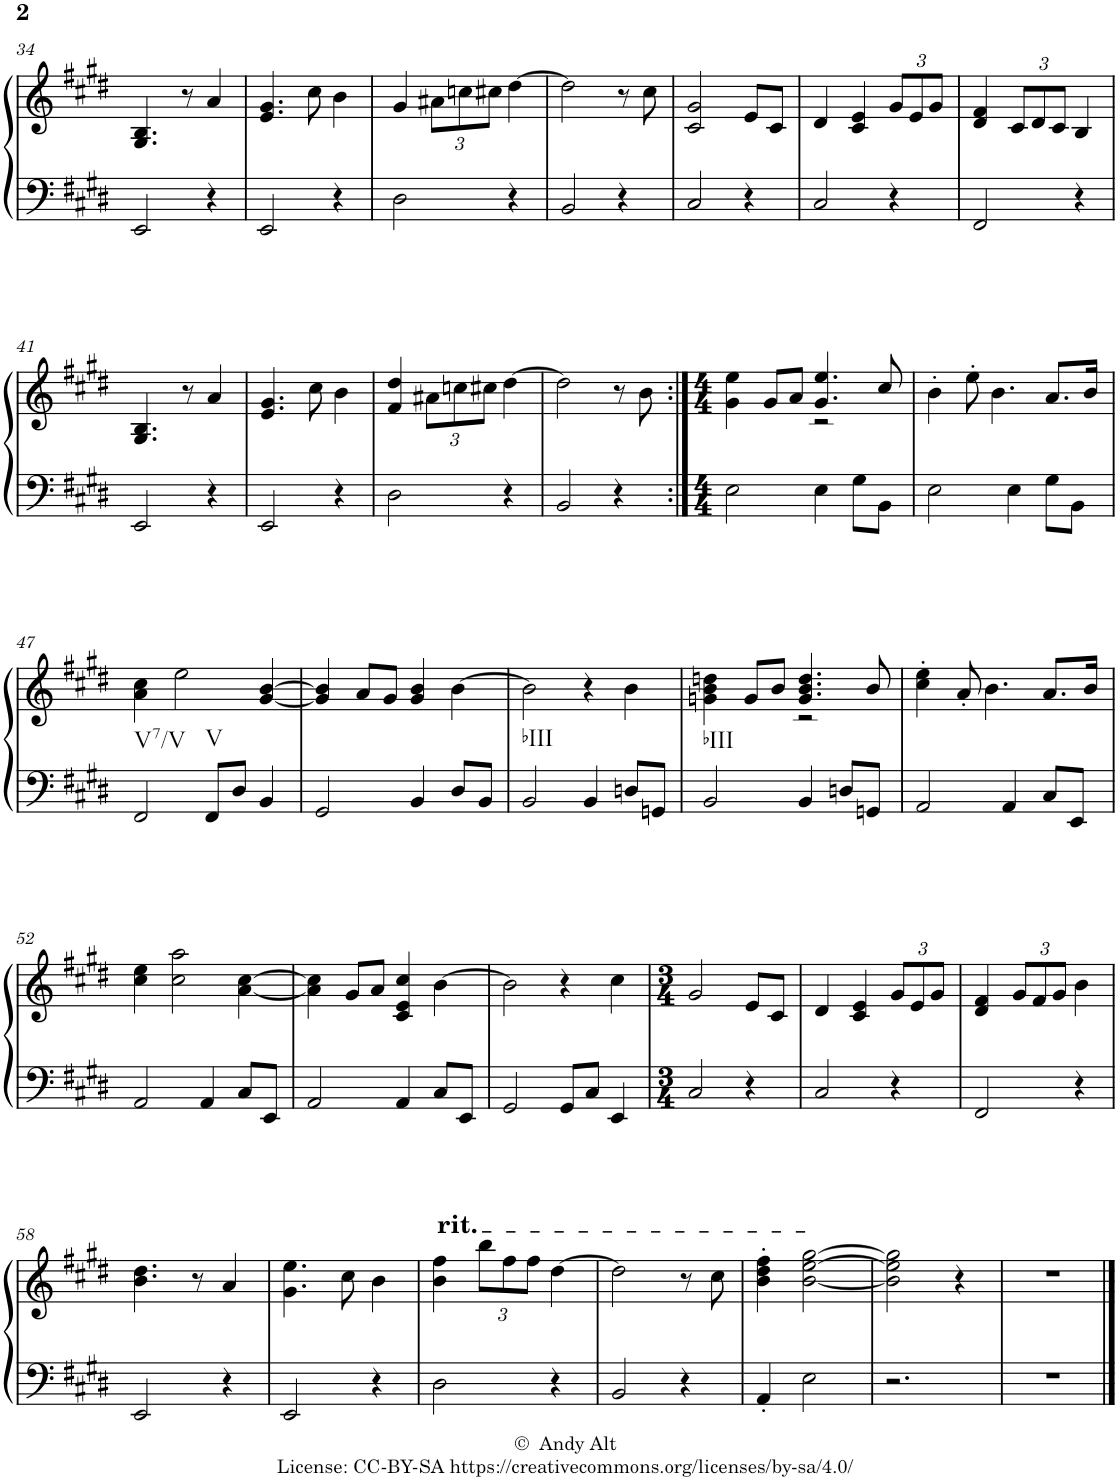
**kern	**kern
*part1	*part1
*staff2	*staff1
*I"Piano	*
*I'Pno.	*
!!LO:PB:g=z
*clefF4	*clefG2
*k[f#c#g#d#]	*k[f#c#g#d#]
*M3/4	*M3/4
=34	=34
2EE/	4.G#/ 4.B/
.	8r
4r	4a/
=35	=35
2EE/	4.e/ 4.g#/
.	8cc#\
4r	4b\
=36	=36
2D#\	4g#/
*	*Xbrackettup
.	12a#X\L
.	12ccn\
.	12cc#X\J
4r	[4dd#\
=37	=37
2BB/	2dd#\]
4r	8r
.	8cc#\
=38	=38
2C#/	2c#/ 2g#/
4r	8e/L
.	8c#/J
=39	=39
2C#/	4d#/
.	4c#/ 4e/
4r	12g#/L
.	12e/
.	12g#/J
=40	=40
2FF#/	4d#/ 4f#/
.	12c#/L
.	12d#/
.	12c#/J
4r	4B/
!!LO:LB:g=z
=41	=41
2EE/	4.G#/ 4.B/
.	8r
4r	4a/
=42	=42
2EE/	4.e/ 4.g#/
.	8cc#\
4r	4b\
=43	=43
2D#\	4f#/ 4dd#/
.	12a#X\L
.	12ccn\
.	12cc#X\J
4r	[4dd#\
=44	=44
2BB/	2dd#\]
4r	8r
.	8b\
=45:|!	=45:|!
*M4/4	*M4/4
*	*^
2E\	4g#\ 4ee\	2ryy
.	8g#/L	.
.	8a/J	.
4E\	4.g#/ 4.ee/	2r
8G#\L	.	.
8BB\J	8cc#/	.
*	*v	*v
=46	=46
2E\	4b'\
.	8ee'\
.	4.b\
4E\	.
8G#\L	8.a/L
8BB\J	.
.	16b/Jk
!!LO:LB:g=z
=47	=47
!	!LO:TX:b:t=V7/V
2FF#/	4a\ 4cc#\
!	!LO:TX:b:t=V
.	2ee\
8FF#/L	.
8D#/J	.
4BB/	[4g#/ [4b/
=48	=48
2GG#/	4g#/] 4b/]
.	8a/L
.	8g#/J
4BB/	4g#/ 4b/
8D#/L	[4b\
8BB/J	.
=49	=49
!	!LO:TX:b:t=bIII
2BB/	2b\]
4BB/	4r
8Dn/L	4b\
8GGn/J	.
=50	=50
*	*^
!	!LO:TX:b:t=bIII	!
2BB/	4gn\ 4b\ 4ddn\	2ryy
.	8g/L	.
.	8b/J	.
4BB/	4.g/ 4.b/ 4.dd/	2r
8Dn/L	.	.
8GGn/J	8b/	.
*	*v	*v
=51	=51
2AA/	4cc#\' 4ee\'
.	8a'/
.	4.b\
4AA/	.
8C#/L	8.a/L
8EE/J	.
.	16b/Jk
!!LO:LB:g=z
=52	=52
2AA/	4cc#\ 4ee\
.	2cc#\ 2aa\
4AA/	.
8C#/L	[4a\ [4cc#\
8EE/J	.
=53	=53
2AA/	4a\] 4cc#\]
.	8g#/L
.	8a/J
4AA/	4c#/ 4e/ 4cc#/
8C#/L	[4b\
8EE/J	.
=54	=54
2GG#/	2b\]
8GG#/L	4r
8C#/J	.
4EE/	4cc#\
=55	=55
*M3/4	*M3/4
2C#/	2g#/
4r	8e/L
.	8c#/J
=56	=56
2C#/	4d#/
.	4c#/ 4e/
4r	12g#/L
.	12e/
.	12g#/J
=57	=57
2FF#/	4d#/ 4f#/
.	12g#/L
.	12f#/
.	12g#/J
4r	4b\
!!LO:LB:g=z
=58	=58
2EE/	4.b\ 4.dd#\
.	8r
4r	4a/
=59	=59
2EE/	4.g#\ 4.ee\
.	8cc#\
4r	4b\
=60	=60
!	!LO:TX:a:t=rit.
2D#\	4b\ 4ff#\
.	12bb\L
.	12ff#\
.	12ff#\J
4r	[4dd#\
=61	=61
2BB/	2dd#\]
4r	8r
.	8cc#\
=62	=62
4AA'/	4b\' 4dd#\' 4ff#\'
2E\	[2b\ [2ee\ [2gg#\
=63	=63
2.r	2b\] 2ee\] 2gg#\]
.	4r
=64	=64
2.r	2.r
==	==
*-	*-
